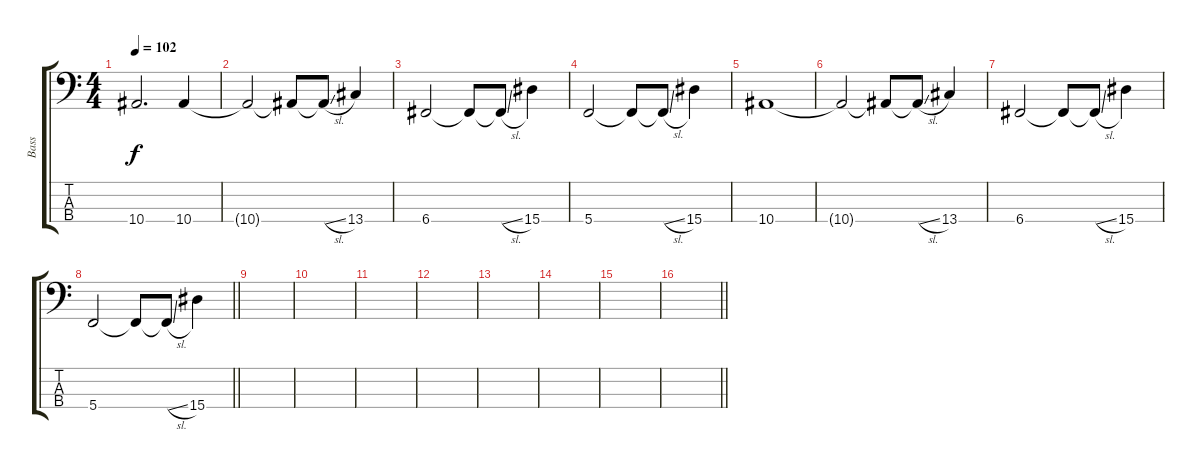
\track ("Bass" "Bass") {instrument electricbasspick}
\staff {score tabs}
\tuning (F2 C2 G1 C1) {hide}
\ts (4 4)
\section ("" "")
\tempo 102
\clef f4
\ks c
10.4.2{d dy f} 10.4.4 |
10.4{t}.2 10.4{t}.8 10.4{sl t}.8 13.4.4 |
6.4.2 6.4{t}.8 6.4{sl t}.8 15.4.4 |
5.4.2 5.4{t}.8 5.4{sl t}.8 15.4.4 |
10.4.1 |
10.4{t}.2 10.4{t}.8 10.4{sl t}.8 13.4.4 |
6.4.2 6.4{t}.8 6.4{sl t}.8 15.4.4 |
\barLineRight lightlight
5.4.2 5.4{t}.8 5.4{sl t}.8 15.4.4 |
\section ("" "")
|
|
|
|
|
|
|
\barLineRight lightlight
